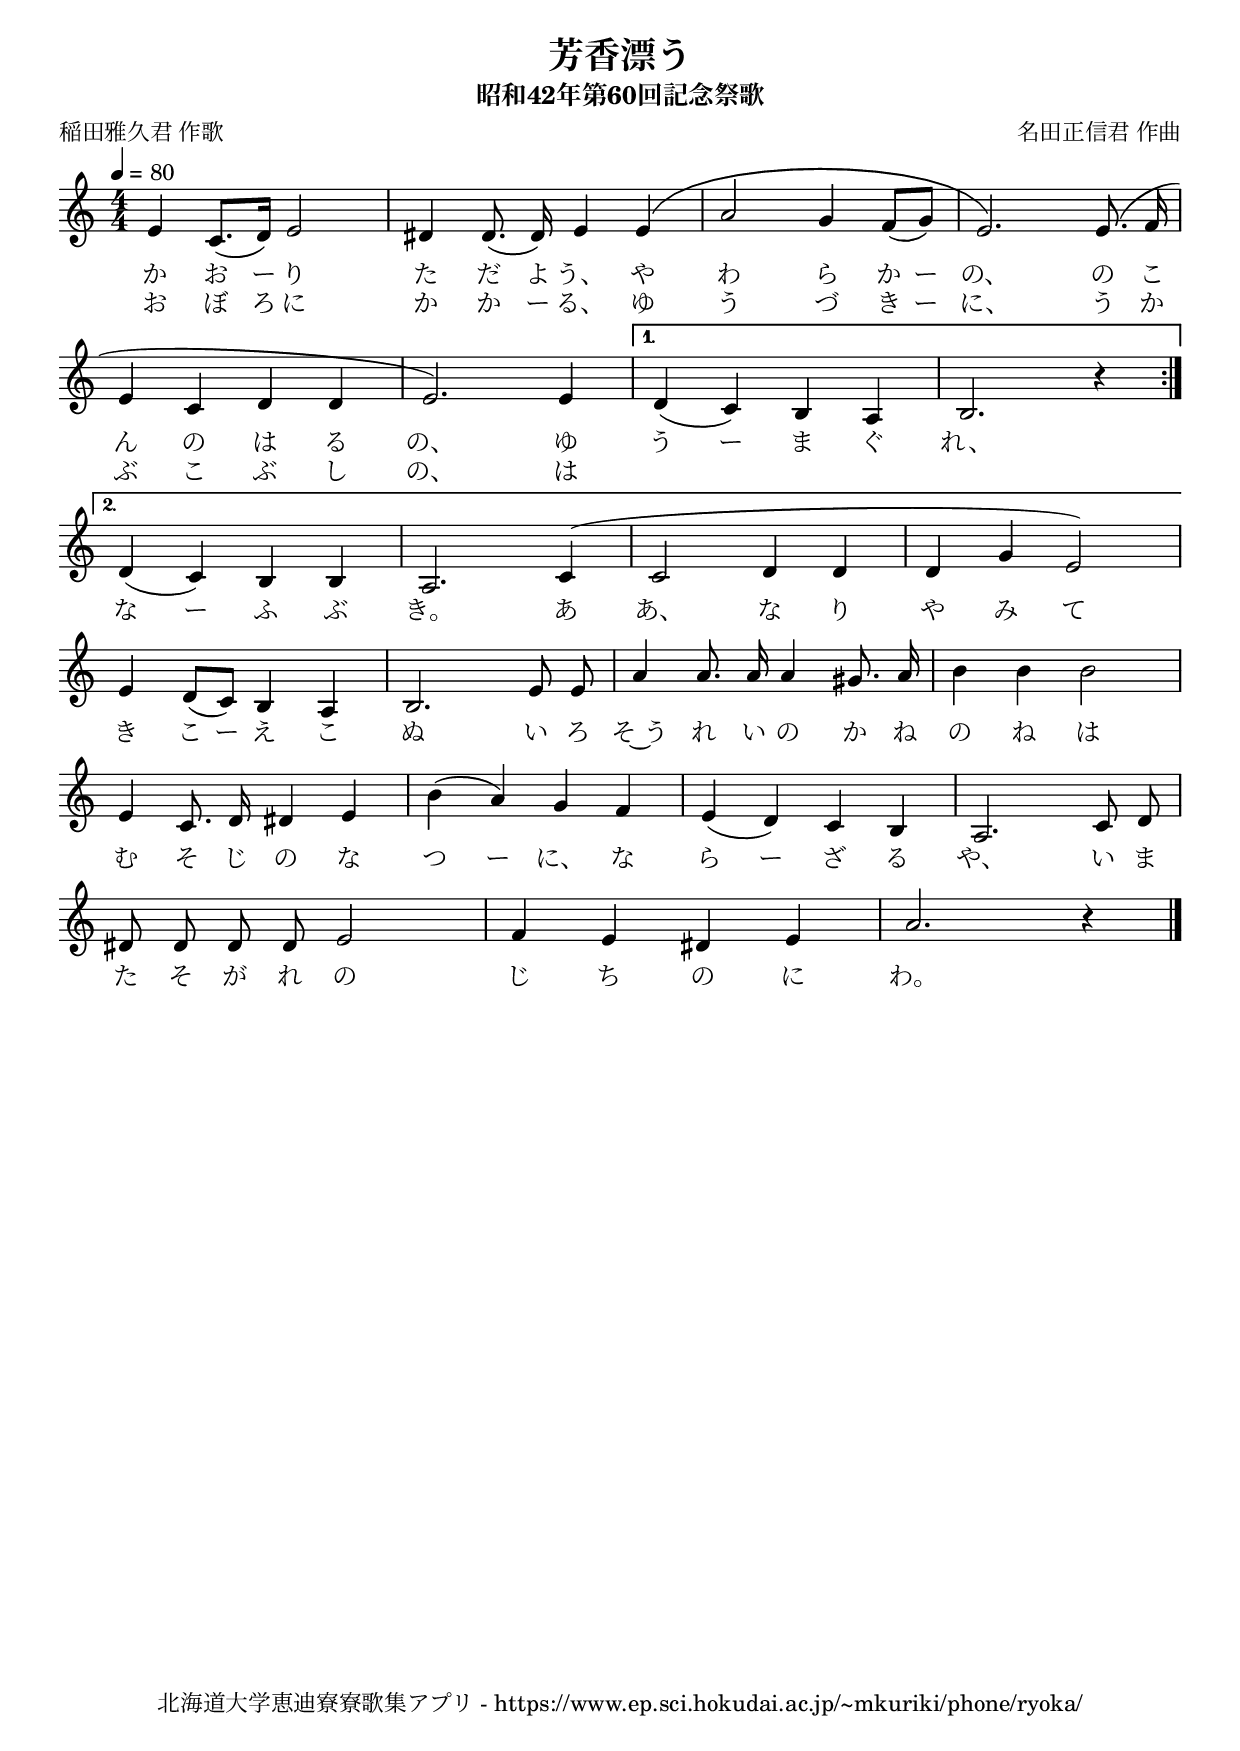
\version "2.18.2"

\paper {indent = 0}

\header {
  title = "芳香漂う"
  subtitle = "昭和42年第60回記念祭歌"
  composer = "名田正信君 作曲"
  poet = "稲田雅久君 作歌"
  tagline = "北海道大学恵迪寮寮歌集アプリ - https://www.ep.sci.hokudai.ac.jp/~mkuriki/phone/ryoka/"
}


melody = \relative c'{
  \tempo 4 = 80
  \autoBeamOff
  \numericTimeSignature
  \override BreathingSign.text = \markup { \musicglyph #"scripts.upedaltoe" } % ブレスの記号指定
  \key c \major
  \time 4/4
  \set melismaBusyProperties = #'()
  \repeat volta 2 {
  e4 c8. [(d16)] e2 |
  dis4 dis8. (dis16) e4 e4 ^\( |
  a2  g4 f8 ([ g8 ]) |
  e2. \) e8. ^( f16 | \break
  e4 c4 d4 d4 |
  e2. ) e4 |} \alternative {{
  d4 ( c4 ) b4 a4 |
  b2. r4 | \bar ":|." \break }{
  d4 ( c4 ) b4 b4 |
  a2. c4 ^( |
  c2 d4 d4 |
  d4 g4 e2 ) | \break }}
  e4 d8 [(c8)] b4 a4 |
  b2. e8 e8 |
  a4 a8. a16 a4 gis8. a16 |
  b4 b4 b2 | \break
  e,4 c8. d16 dis4 e4 |
  b'4 (a4) g4 f4 |
  e4 (d4) c4 b4 |
  a2. c8 d8 | \break
  dis8 dis8 dis8 dis8 e2 |
  f4 e4 dis4 e4 |
  a2. r4 
  \bar "|." 
  }

\score {
  <<
    % ギターコード
    %{
    \new ChordNames \with {midiInstrument = #"acoustic guitar (nylon)"}{
      \set chordChanges = ##t
      \harmony
    }
    %}
    
    % メロディーライン
    \new Voice = "one"{\melody}
    % 歌詞
    \addlyrics {
    か お ー り た だ よ う、 や わ ら か ー の、 の こ
    ん の は る の、 ゆ う ー ま ぐ れ、
    な ー ふ ぶ き。 あ あ、 な り や み て
    き こ ー え こ ぬ い ろ そ~う れ い の か ね の ね は
    む そ じ の な つ ー に、 な ら ー ざ る や、 い ま
    た そ が れ の じ ち の に わ。
    }
    \addlyrics {
    お ぼ ろ に か か ー る、 ゆ う づ き ー に、 う か
    ぶ こ ぶ し の、 は
    }
    % 太鼓
    % \new DrumStaff \with{
    %   \remove "Time_signature_engraver"
    %   drumStyleTable = #percussion-style
    %   \override StaffSymbol.line-count = #1
    %   \hide Stem
    % }
    % \drum
  >>
  
\midi {}
\layout {
  \context {
    \Score
    \remove "Bar_number_engraver"
  }
}

}